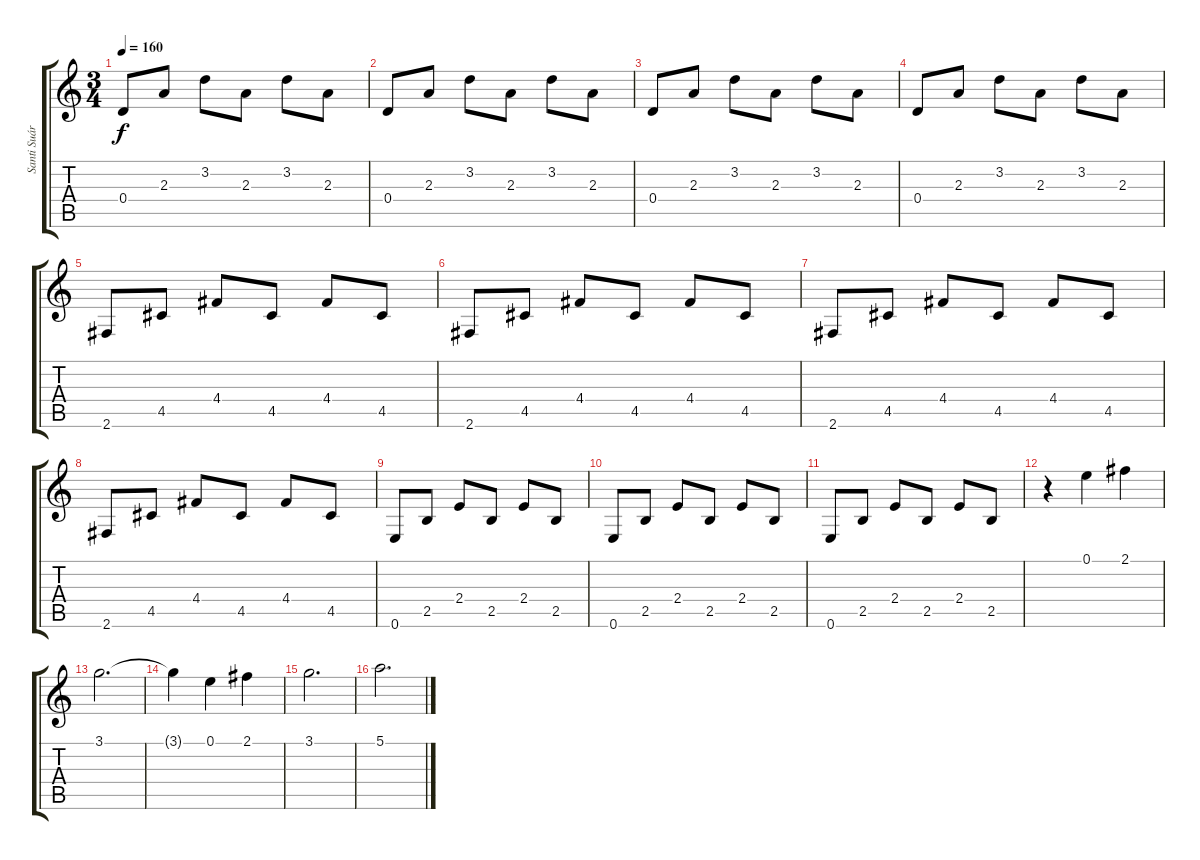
\track ("Santi Suárez" "Santi Suár") {instrument electricguitarclean}
\staff {score tabs}
\tuning (E4 B3 G3 D3 A2 E2) {hide}
\ts (3 4)
\tempo 160
\clef g2
\ks c
0.4.8{dy f} 2.3.8 3.2.8 2.3.8 3.2.8 2.3.8 |
0.4.8 2.3.8 3.2.8 2.3.8 3.2.8 2.3.8 |
0.4.8 2.3.8 3.2.8 2.3.8 3.2.8 2.3.8 |
0.4.8 2.3.8 3.2.8 2.3.8 3.2.8 2.3.8 |
2.6.8 4.5.8 4.4.8 4.5.8 4.4.8 4.5.8 |
2.6.8 4.5.8 4.4.8 4.5.8 4.4.8 4.5.8 |
2.6.8 4.5.8 4.4.8 4.5.8 4.4.8 4.5.8 |
2.6.8 4.5.8 4.4.8 4.5.8 4.4.8 4.5.8 |
0.6.8 2.5.8 2.4.8 2.5.8 2.4.8 2.5.8 |
0.6.8 2.5.8 2.4.8 2.5.8 2.4.8 2.5.8 |
0.6.8 2.5.8 2.4.8 2.5.8 2.4.8 2.5.8 |
r.4 0.1.4{volume 15 instrument overdrivenguitar} 2.1.4 |
3.1.2{d} |
3.1{t}.4 0.1.4 2.1.4 |
3.1.2{d} |
5.1.2{d}
